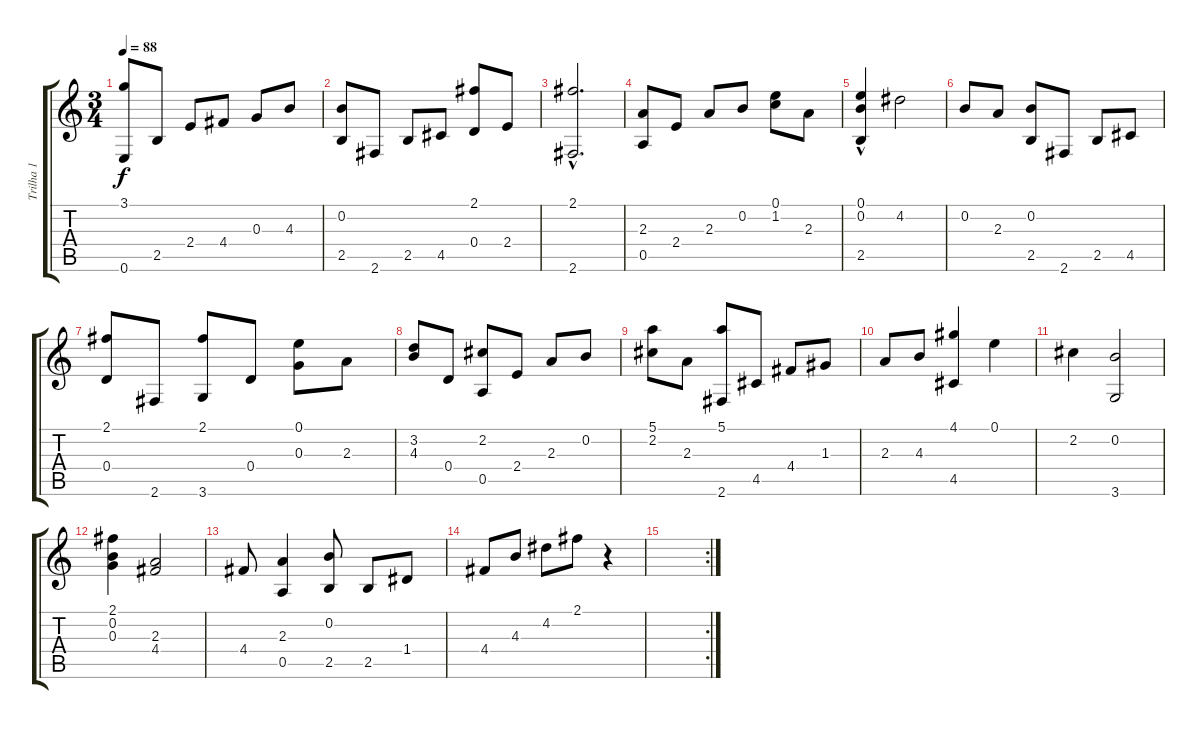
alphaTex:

\track ("Trilha 1" "Trilha 1") {instrument acousticguitarnylon}
\staff {score tabs}
\tuning (E4 B3 G3 D3 A2 E2) {hide}
\ts (3 4)
\tempo 88
\clef g2
\ks c
(3.1 0.6).8{dy f} 2.5.8 2.4.8 4.4.8 0.3.8 4.3.8 |
(0.2 2.5).8 2.6.8 2.5.8 4.5.8 (2.1 0.4).8 2.4.8 |
(2.1{hac} 2.6{hac}).2{d} |
(2.3 0.5).8 2.4.8 2.3.8 0.2.8 (0.1 1.2).8 2.3.8 |
(0.1 0.2{hac} 2.5).4 4.2.2 |
0.2.8 2.3.8 (0.2 2.5).8 2.6.8 2.5.8 4.5.8 |
(2.1 0.4).8 2.6.8 (2.1 3.6).8 0.4.8 (0.1 0.3).8 2.3.8 |
(3.2 4.3).8 0.4.8 (2.2 0.5).8 2.4.8 2.3.8 0.2.8 |
(5.1 2.2).8 2.3.8 (5.1 2.6).8 4.5.8 4.4.8 1.3.8 |
2.3.8 4.3.8 (4.1 4.5).4 0.1.4 |
2.2.4 (0.2 3.6).2 |
(2.1 0.2 0.3).4 (2.3 4.4).2 |
4.4.8 (2.3 0.5).4 (0.2 2.5).8 2.5.8 1.4.8 |
4.4.8 4.3.8 4.2.8 2.1.8 r.4 |
\rc 2
